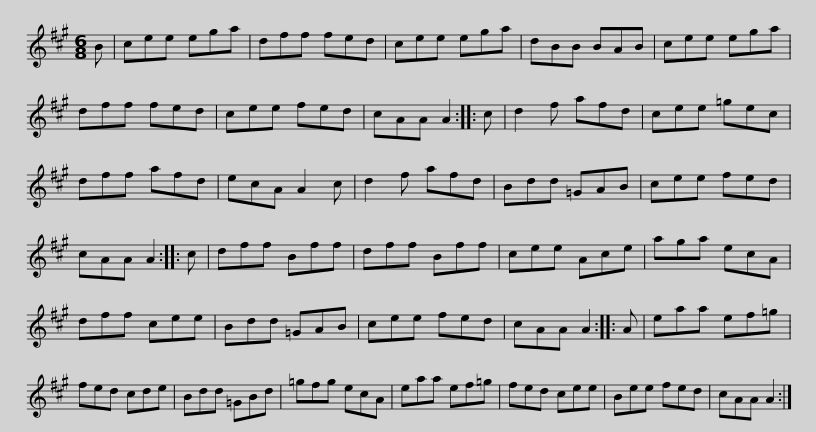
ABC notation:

X:1
L:1/8
M:6/8
I:linebreak $
K:A
V:1 treble
V:1
 B | cee ega | dff fed | cee ega | dBB BAB | %5
 cee ega | dff fed | cee fed |$ cAA A2 :: c | %10
 d2 f afd | cee =gec | dff afd | ecA A2 c | d2 f afd | %15
 Bdd =GAB |$ cee fed | cAA A2 :: c | dff Bff | %20
 dff Bff | cee Ace | aga ecA | dff cee |$ Bdd =GAB | %25
 cee fed | cAA A2 :: A | eaa ef=g | fed cde | %30
 Bdd =GBd | =gfg ecA |$ eaa ef=g | fed cee | Bee fed | %35
 cAA A2 :| %36
